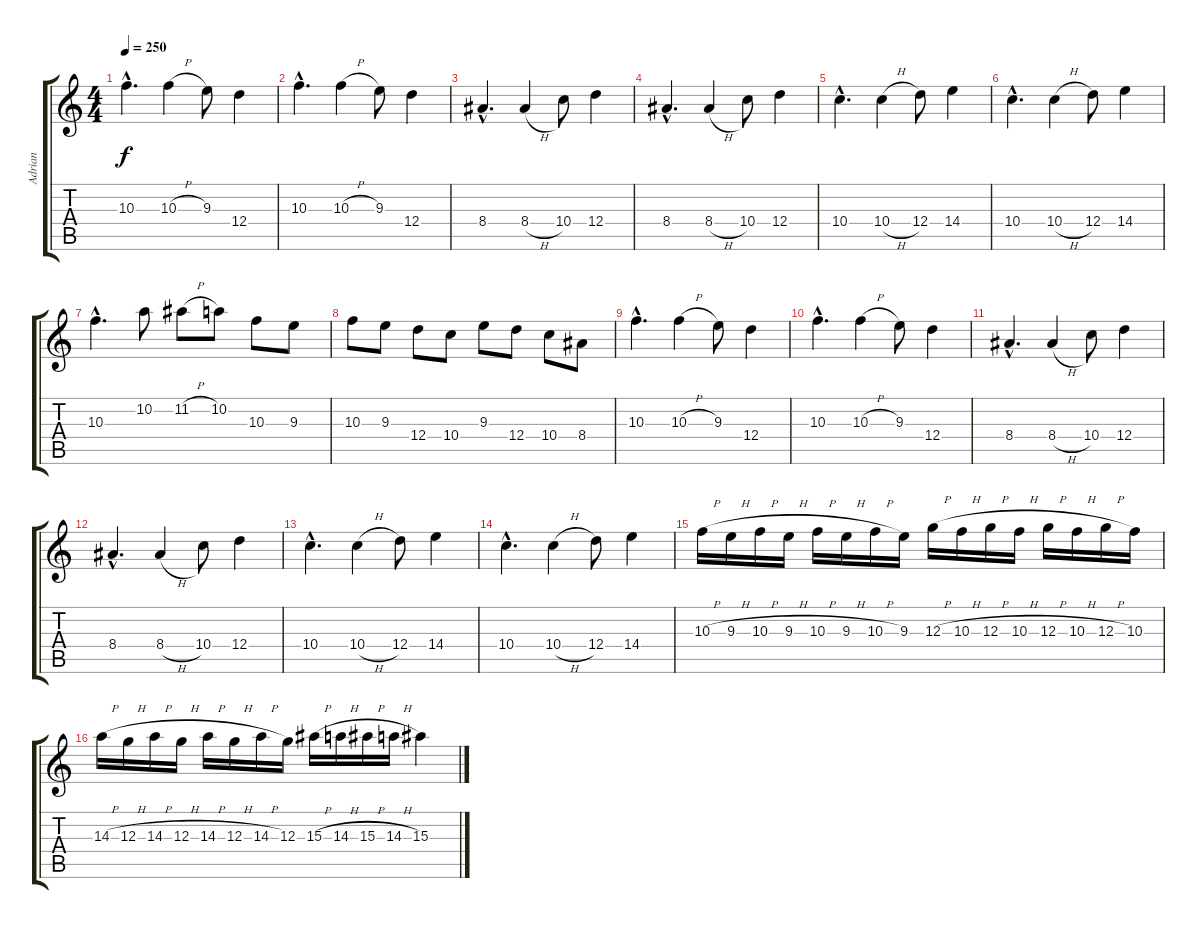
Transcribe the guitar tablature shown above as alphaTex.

\track ("Adrian" "Adrian") {instrument distortionguitar}
\staff {score tabs}
\tuning (E4 B3 G3 D3 A2 E2) {hide}
\ts (4 4)
\tempo 250
\clef g2
\ks c
10.3{hac}.4{d dy f} 10.3{h}.4 9.3.8 12.4.4 |
10.3{hac}.4{d} 10.3{h}.4 9.3.8 12.4.4 |
8.4{hac}.4{d} 8.4{h}.4 10.4.8 12.4.4 |
8.4{hac}.4{d} 8.4{h}.4 10.4.8 12.4.4 |
10.4{hac}.4{d} 10.4{h}.4 12.4.8 14.4.4 |
10.4{hac}.4{d} 10.4{h}.4 12.4.8 14.4.4 |
10.3{hac}.4{d} 10.2.8 11.2{h}.8 10.2.8 10.3.8 9.3.8 |
10.3.8 9.3.8 12.4.8 10.4.8 9.3.8 12.4.8 10.4.8 8.4.8 |
10.3{hac}.4{d} 10.3{h}.4 9.3.8 12.4.4 |
10.3{hac}.4{d} 10.3{h}.4 9.3.8 12.4.4 |
8.4{hac}.4{d} 8.4{h}.4 10.4.8 12.4.4 |
8.4{hac}.4{d} 8.4{h}.4 10.4.8 12.4.4 |
10.4{hac}.4{d} 10.4{h}.4 12.4.8 14.4.4 |
10.4{hac}.4{d} 10.4{h}.4 12.4.8 14.4.4 |
10.3{h}.16 9.3{h}.16 10.3{h}.16 9.3{h}.16 10.3{h}.16 9.3{h}.16 10.3{h}.16 9.3.16 12.3{h}.16 10.3{h}.16 12.3{h}.16 10.3{h}.16 12.3{h}.16 10.3{h}.16 12.3{h}.16 10.3.16 |
14.3{h}.16 12.3{h}.16 14.3{h}.16 12.3{h}.16 14.3{h}.16 12.3{h}.16 14.3{h}.16 12.3.16 15.3{h}.16 14.3{h}.16 15.3{h}.16 14.3{h}.16 15.3.4
